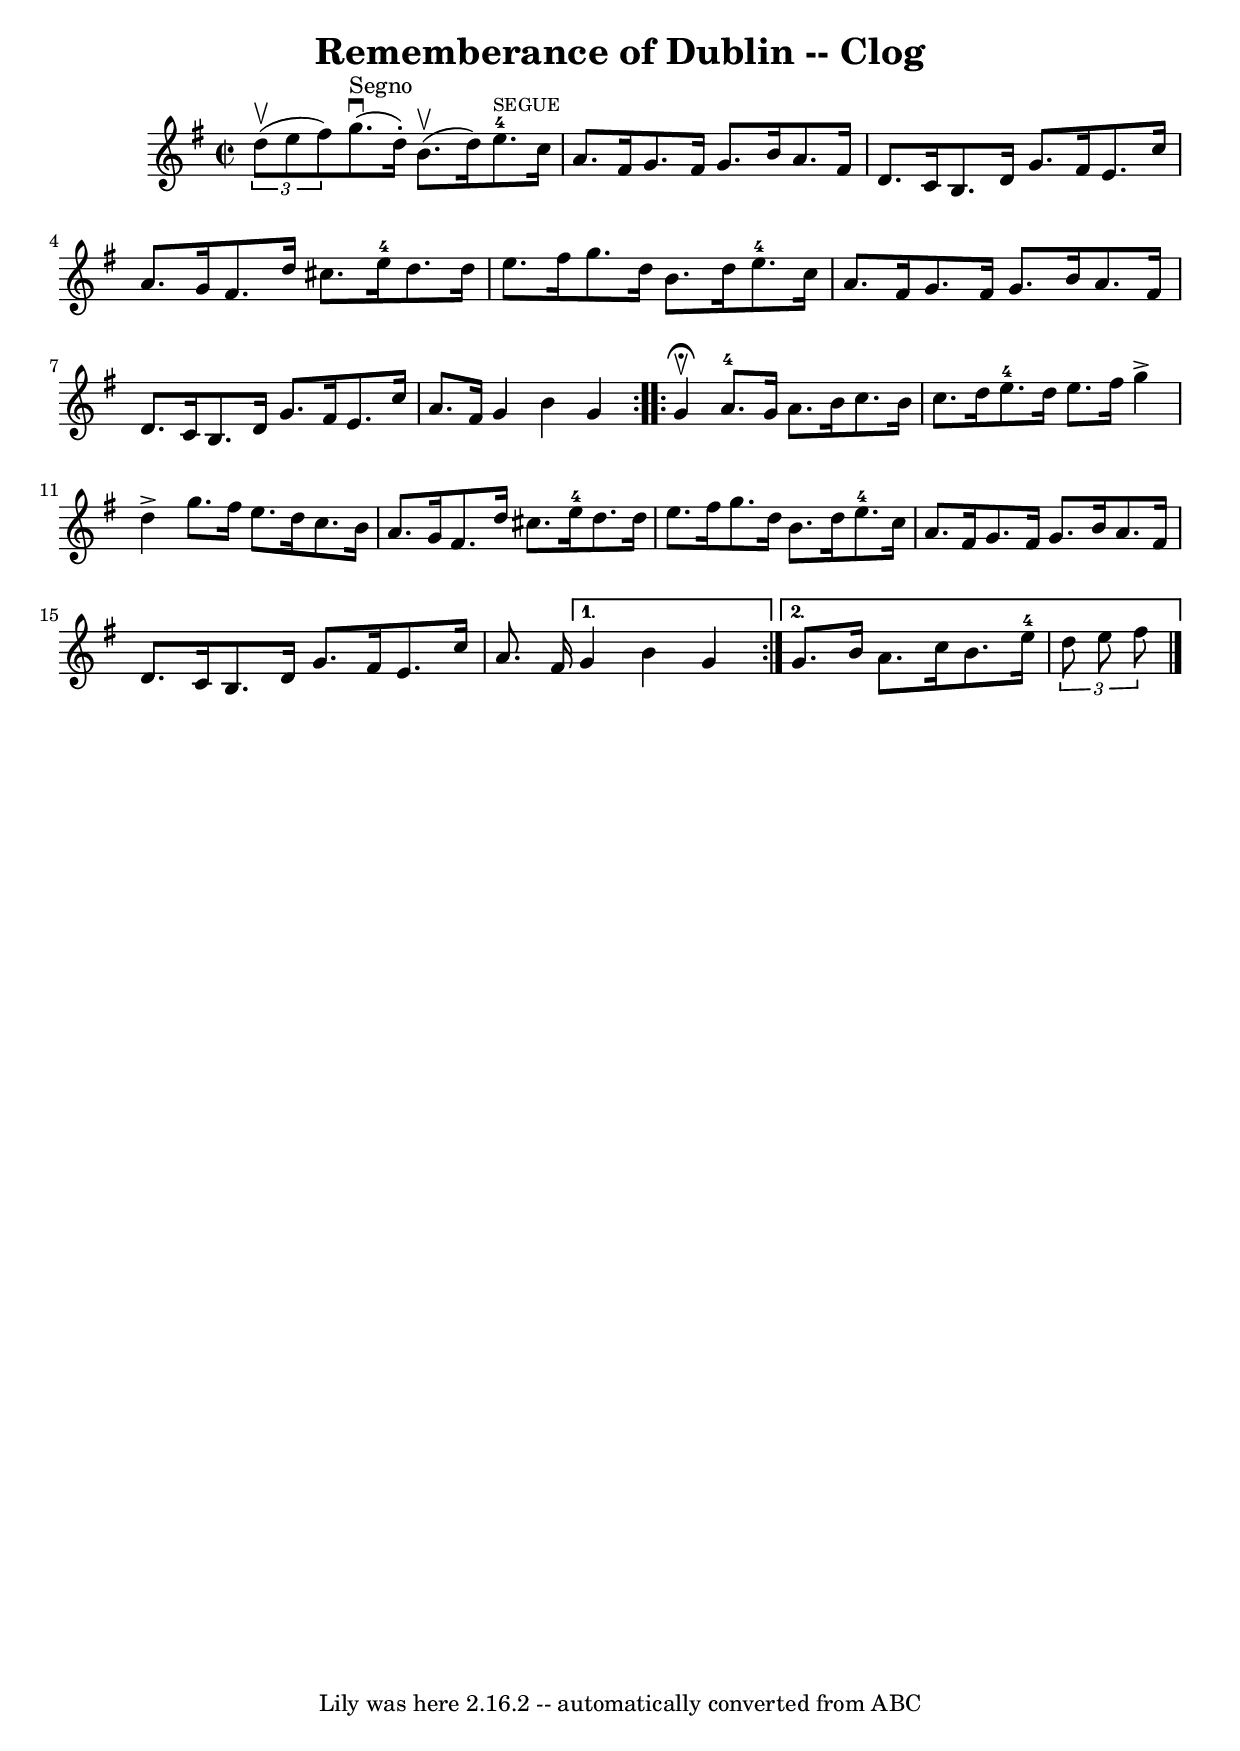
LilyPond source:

\version "2.16.2"
\include "Mammoth.ily"
\header {
  %% book = "Ryan's Mammoth Collection"
  crossRefNumber = "1"
  footnotes = "\\\\156 930"
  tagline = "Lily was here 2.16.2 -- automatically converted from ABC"
  title = "Rememberance of Dublin -- Clog"

}
voicedefault =  {



  \repeat volta 2 {

    \override Staff.TimeSignature #'style = #'C
    \time 2/2 
    \key g \major
    \times 2/3 { d''8^\upbow(e''8 fis''8) 
	       }  
    |
    g''8.^"Segno"^\downbow(d''16 -.) b'8.^\upbow(d''16  -) e''8.-4^\segue c''16 a'8. fis'16    |
    g'8.    
    fis'16 g'8. b'16 a'8. fis'16 d'8. c'16    |
    b8.    
    d'16 g'8. fis'16 e'8. c''16 a'8. g'16    |
    fis'8.    
    d''16 cis''8. e''16-4 d''8. d''16 e''8. fis''16    |
    
    g''8. d''16 b'8. d''16 e''8.-4 c''16 a'8. fis'16   
    |
    g'8. fis'16 g'8. b'16 a'8. fis'16 d'8. c'16    
    |
    b8. d'16 g'8. fis'16 e'8. c''16 a'8. fis'16    
    |
    g'4 b'4 g'4    
  }     
  \repeat volta 2 {
    g'4^\fermata^\upbow |
    a'8.-4 g'16 a'8. b'16 c''8.    
    b'16 c''8. d''16    |
    e''8.-4 d''16 e''8. fis''16   
    g''4^\accent d''4^\accent   |
    g''8. fis''16 e''8. d''16  
    c''8. b'16 a'8. g'16    |
    fis'8. d''16 cis''8.    
    e''16-4 d''8. d''16 e''8. fis''16    |
    g''8. d''16  
    b'8. d''16 e''8.-4 c''16 a'8. fis'16    |
    g'8.    
    fis'16 g'8. b'16 a'8. fis'16 d'8. c'16    |
    b8.    
    d'16 g'8. fis'16 e'8. c''16 a'8. fis'16    
  } \alternative{{   
    g'4 b'4 g'4  
  } { g'8. b'16 a'8. c''16 b'8. e''16-4   
      \times 2/3 { d''8 e''8 fis''8  
		 }       \bar "|."   
    }
	       }

}

\score{
  <<

    \context Staff="default"
    {
      \voicedefault 
      
    }

  >>
  \layout {
    
  }
  \midi {
  }

}
